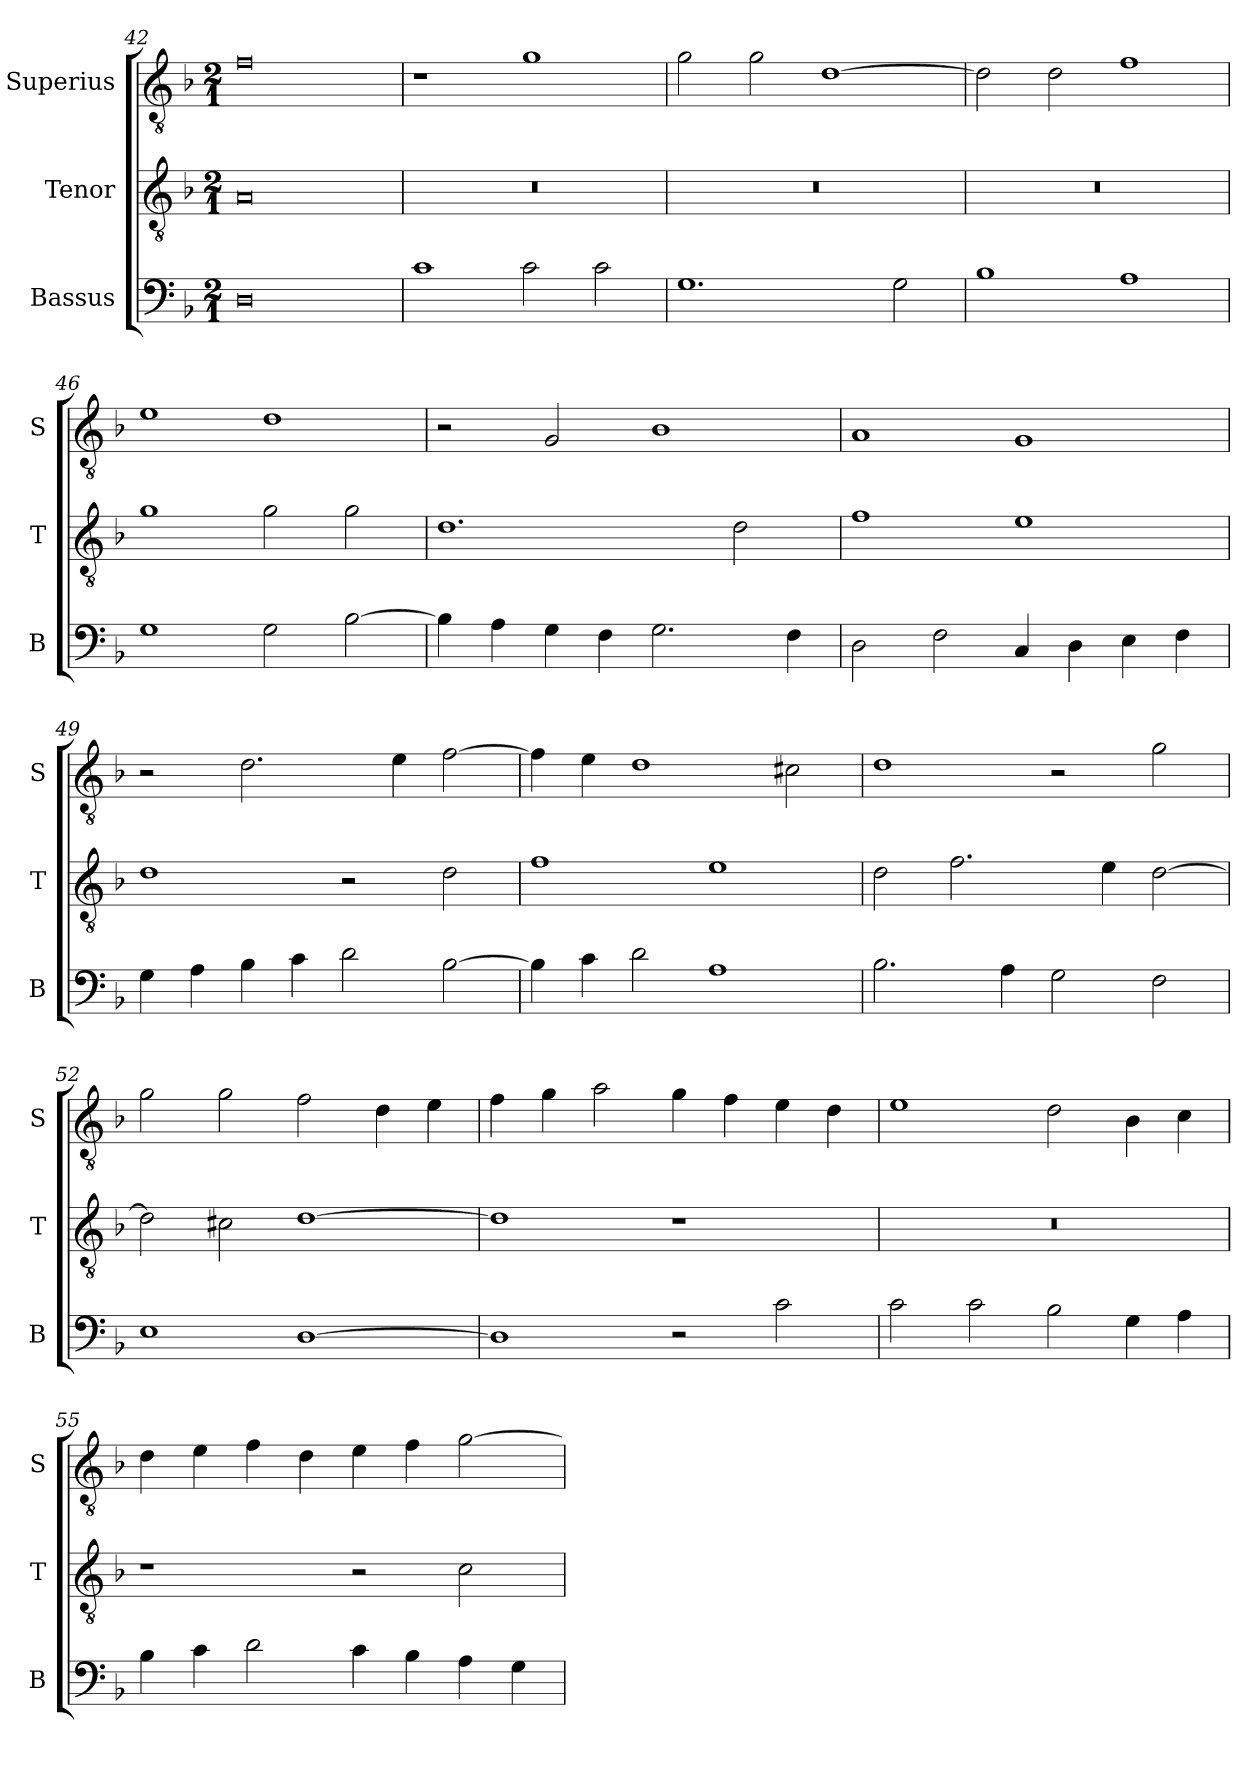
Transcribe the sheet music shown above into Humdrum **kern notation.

**kern	**kern	**kern
*part3	*part2	*part1
*staff3	*staff2	*staff1
*I"Bassus	*I"Tenor	*I"Superius
*I'B	*I'T	*I'S
*clefF4	*clefGv2	*clefGv2
*k[b-]	*k[b-]	*k[b-]
*F:	*F:	*F:
*M2/1	*M2/1	*M2/1
=42	=42	=42
0D	0A	0f
=43	=43	=43
1c	0r	1r
2c	.	1g
2c	.	.
=44	=44	=44
1.G	0r	2g
.	.	2g
.	.	[1d
2G	.	.
=45	=45	=45
1B-	0r	2d]
.	.	2d
1A	.	1f
=46	=46	=46
1G	1g	1e
2G	2g	1d
[2B-	2g	.
=47	=47	=47
4B-]	1.d	2r
4A	.	.
4G	.	2G
4F	.	.
2.G	.	1B-
.	2d	.
4F	.	.
=48	=48	=48
2D	1f	1A
2F	.	.
4C	1e	1G
4D	.	.
4E	.	.
4F	.	.
=49	=49	=49
4G	1d	2r
4A	.	.
4B-	.	2.d
4c	.	.
2d	2r	.
.	.	4e
[2B-	2d	[2f
=50	=50	=50
4B-]	1f	4f]
4c	.	4e
2d	.	1d
1A	1e	.
.	.	2c#X
=51	=51	=51
2.B-	2d	1d
.	2.f	.
4A	.	.
2G	.	2r
.	4e	.
2F	[2d	2g
=52	=52	=52
1E	2d]	2g
.	2c#X	2g
[1D	[1d	2f
.	.	4d
.	.	4e
=53	=53	=53
1D]	1d]	4f
.	.	4g
.	.	2a
2r	1r	4g
.	.	4f
2c	.	4e
.	.	4d
=54	=54	=54
2c	0r	1e
2c	.	.
2B-	.	2d
4G	.	4B-
4A	.	4c
=55	=55	=55
4B-	1r	4d
4c	.	4e
2d	.	4f
.	.	4d
4c	2r	4e
4B-	.	4f
4A	2c	[2g
4G	.	.
=	=	=
*-	*-	*-
